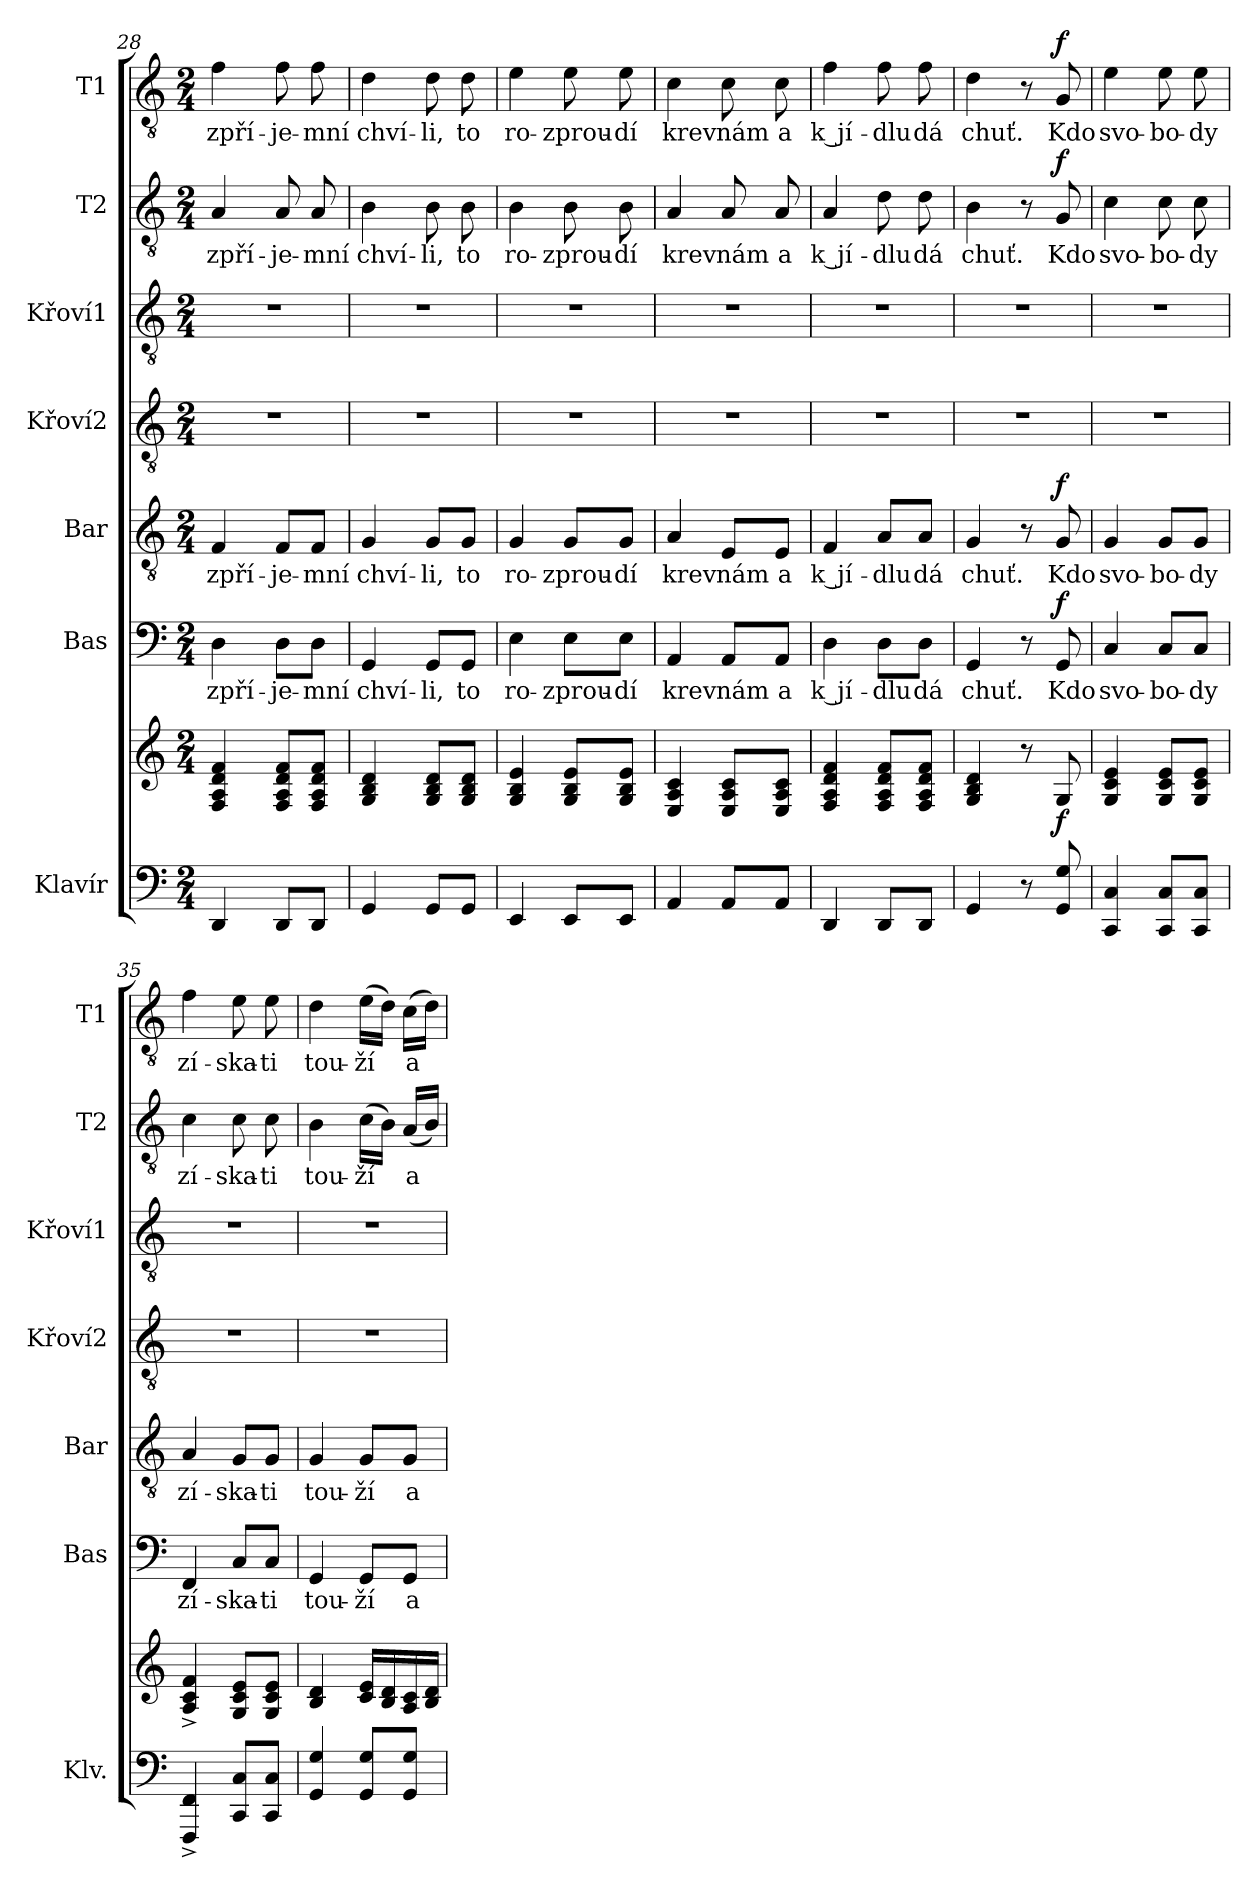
**kern	**kern	**dynam	**kern	**text	**dynam	**kern	**text	**dynam	**kern	**kern	**kern	**text	**dynam	**kern	**text	**dynam
*part7	*part7	*part7	*part6	*part6	*part6	*part5	*part5	*part5	*part4	*part3	*part2	*part2	*part2	*part1	*part1	*part1
*staff8	*staff7	*staff7/8	*staff6	*staff6	*staff6	*staff5	*staff5	*staff5	*staff4	*staff3	*staff2	*staff2	*staff2	*staff1	*staff1	*staff1
*I"Klavír	*	*	*I"Bas	*	*	*I"Bar	*	*	*I"Křoví2	*I"Křoví1	*I"T2	*	*	*I"T1	*	*
*I'Klv.	*	*	*I'Bas	*	*	*I'Bar	*	*	*I'Křoví2	*I'Křoví1	*I'T2	*	*	*I'T1	*	*
*clefF4	*clefG2	*	*clefF4	*	*	*clefGv2	*	*	*clefGv2	*clefGv2	*clefGv2	*	*	*clefGv2	*	*
*k[]	*k[]	*	*k[]	*	*	*k[]	*	*	*k[]	*k[]	*k[]	*	*	*k[]	*	*
*M2/4	*M2/4	*	*M2/4	*	*	*M2/4	*	*	*M2/4	*M2/4	*M2/4	*	*	*M2/4	*	*
=28	=28	=28	=28	=28	=28	=28	=28	=28	=28	=28	=28	=28	=28	=28	=28	=28
4DD/	4F/ 4A/ 4d/ 4f/	.	4D\	zpří-	.	4F/	zpří-	.	2r	2r	4A/	zpří-	.	4f\	zpří-	.
8DD/L	8F/ 8A/ 8d/ 8f/L	.	8D\L	-je-	.	8F/L	-je-	.	.	.	8A/	-je-	.	8f\	-je-	.
8DD/J	8F/ 8A/ 8d/ 8f/J	.	8D\J	-mní	.	8F/J	-mní	.	.	.	8A/	-mní	.	8f\	-mní	.
=29	=29	=29	=29	=29	=29	=29	=29	=29	=29	=29	=29	=29	=29	=29	=29	=29
4GG/	4G/ 4B/ 4d/	.	4GG/	chví-	.	4G/	chví-	.	2r	2r	4B\	chví-	.	4d\	chví-	.
8GG/L	8G/ 8B/ 8d/L	.	8GG/L	-li,	.	8G/L	-li,	.	.	.	8B\	-li,	.	8d\	-li,	.
8GG/J	8G/ 8B/ 8d/J	.	8GG/J	to	.	8G/J	to	.	.	.	8B\	to	.	8d\	to	.
=30	=30	=30	=30	=30	=30	=30	=30	=30	=30	=30	=30	=30	=30	=30	=30	=30
4EE/	4G/ 4B/ 4e/	.	4E\	ro-	.	4G/	ro-	.	2r	2r	4B\	ro-	.	4e\	ro-	.
8EE/L	8G/ 8B/ 8e/L	.	8E\L	-zprou-	.	8G/L	-zprou-	.	.	.	8B\	-zprou-	.	8e\	-zprou-	.
8EE/J	8G/ 8B/ 8e/J	.	8E\J	-dí	.	8G/J	-dí	.	.	.	8B\	-dí	.	8e\	-dí	.
=31	=31	=31	=31	=31	=31	=31	=31	=31	=31	=31	=31	=31	=31	=31	=31	=31
4AA/	4E/ 4A/ 4c/	.	4AA/	krev	.	4A/	krev	.	2r	2r	4A/	krev	.	4c\	krev	.
8AA/L	8E/ 8A/ 8c/L	.	8AA/L	nám	.	8E/L	nám	.	.	.	8A/	nám	.	8c\	nám	.
8AA/J	8E/ 8A/ 8c/J	.	8AA/J	a	.	8E/J	a	.	.	.	8A/	a	.	8c\	a	.
!!LO:PB:g=z
=32	=32	=32	=32	=32	=32	=32	=32	=32	=32	=32	=32	=32	=32	=32	=32	=32
4DD/	4F/ 4A/ 4d/ 4f/	.	4D\	k jí-	.	4F/	k jí-	.	2r	2r	4A/	k jí-	.	4f\	k jí-	.
8DD/L	8F/ 8A/ 8d/ 8f/L	.	8D\L	-dlu	.	8A/L	-dlu	.	.	.	8d\	-dlu	.	8f\	-dlu	.
8DD/J	8F/ 8A/ 8d/ 8f/J	.	8D\J	dá	.	8A/J	dá	.	.	.	8d\	dá	.	8f\	dá	.
=33	=33	=33	=33	=33	=33	=33	=33	=33	=33	=33	=33	=33	=33	=33	=33	=33
4GG/	4G/ 4B/ 4d/	.	4GG/	chuť.	.	4G/	chuť.	.	2r	2r	4B\	chuť.	.	4d\	chuť.	.
8r	8r	.	8r	.	.	8r	.	.	.	.	8r	.	.	8r	.	.
!	!	!LO:DY:b	!	!	!LO:DY:a	!	!	!LO:DY:a	!	!	!	!	!LO:DY:a	!	!	!LO:DY:a
8GG/ 8G/	8G/	f	8GG/	Kdo	f	8G/	Kdo	f	.	.	8G/	Kdo	f	8G/	Kdo	f
=34	=34	=34	=34	=34	=34	=34	=34	=34	=34	=34	=34	=34	=34	=34	=34	=34
4CC/ 4C/	4G/ 4c/ 4e/	.	4C/	svo-	.	4G/	svo-	.	2r	2r	4c\	svo-	.	4e\	svo-	.
8CC/ 8C/L	8G/ 8c/ 8e/L	.	8C/L	-bo-	.	8G/L	-bo-	.	.	.	8c\	-bo-	.	8e\	-bo-	.
8CC/ 8C/J	8G/ 8c/ 8e/J	.	8C/J	-dy	.	8G/J	-dy	.	.	.	8c\	-dy	.	8e\	-dy	.
=35	=35	=35	=35	=35	=35	=35	=35	=35	=35	=35	=35	=35	=35	=35	=35	=35
4FFF/^ 4FF/^	4A/^ 4c/^ 4f/^	.	4FF/	zí-	.	4A/	zí-	.	2r	2r	4c\	zí-	.	4f\	zí-	.
8CC/ 8C/L	8G/ 8c/ 8e/L	.	8C/L	-ska-	.	8G/L	-ska-	.	.	.	8c\	-ska-	.	8e\	-ska-	.
8CC/ 8C/J	8G/ 8c/ 8e/J	.	8C/J	-ti	.	8G/J	-ti	.	.	.	8c\	-ti	.	8e\	-ti	.
=36	=36	=36	=36	=36	=36	=36	=36	=36	=36	=36	=36	=36	=36	=36	=36	=36
4GG/ 4G/	4B/ 4d/	.	4GG/	tou-	.	4G/	tou-	.	2r	2r	4B\	tou-	.	4d\	tou-	.
8GG/ 8G/L	16c/ 16e/LL	.	8GG/L	-ží	.	8G/L	-ží	.	.	.	(16c\LL	-ží	.	(16e\LL	-ží	.
.	16B/ 16d/	.	.	.	.	.	.	.	.	.	16B\JJ)	.	.	16d\JJ)	.	.
8GG/ 8G/J	16A/ 16c/	.	8GG/J	a	.	8G/J	a	.	.	.	(16A/LL	a	.	(16c\LL	a	.
.	16B/ 16d/JJ	.	.	.	.	.	.	.	.	.	16B/JJ)	.	.	16d\JJ)	.	.
=	=	=	=	=	=	=	=	=	=	=	=	=	=	=	=	=
*-	*-	*-	*-	*-	*-	*-	*-	*-	*-	*-	*-	*-	*-	*-	*-	*-
